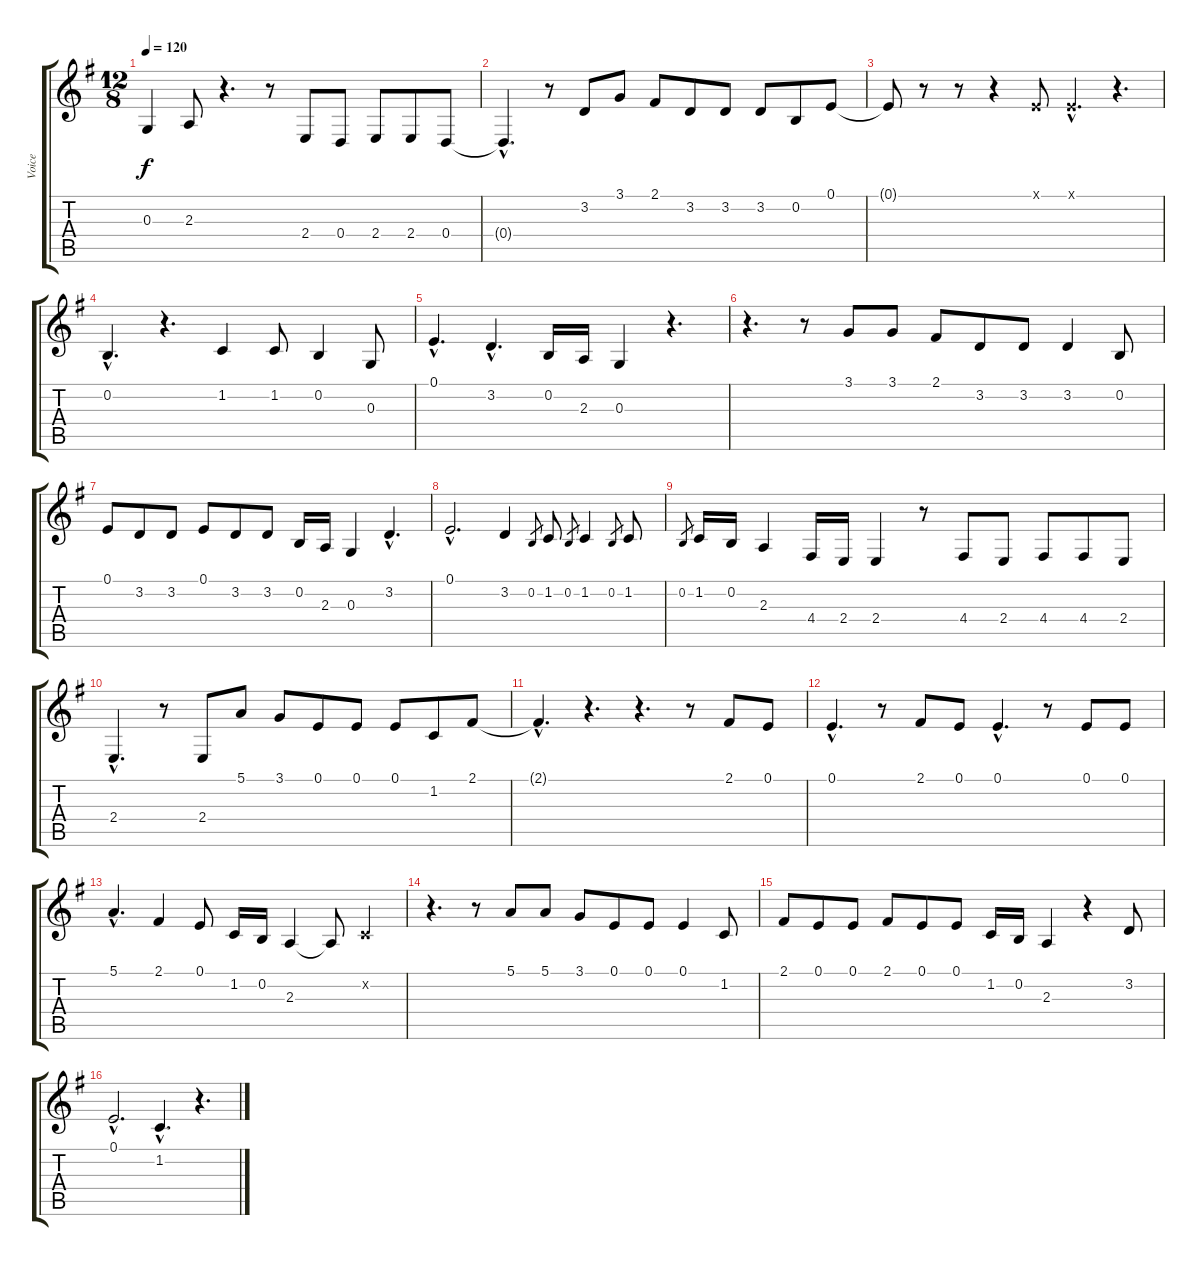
\track ("Voice" "Voice") {instrument tuba}
\staff {score tabs}
\tuning (E4 B3 G3 D3 A2 E2) {hide}
\ts (12 8)
\tempo 120
\clef g2
\ks g
0.3.4{dy f} 2.3.8 r.4{d} r.8 2.4.8 0.4.8 2.4.8 2.4.8 0.4.8 |
0.4{hac t}.4{d} r.8 3.2.8 3.1.8 2.1.8 3.2.8 3.2.8 3.2.8 0.2.8 0.1.8 |
0.1{t}.8 r.8 r.8 r.4 0.1{x}.8 0.1{hac x}.4{d} r.4{d} |
0.2{hac}.4{d} r.4{d} 1.2.4 1.2.8 0.2.4 0.3.8 |
0.1{hac}.4{d} 3.2{hac}.4{d} 0.2.16 2.3.16 0.3.4 r.4{d} |
r.4{d} r.8 3.1.8 3.1.8 2.1.8 3.2.8 3.2.8 3.2.4 0.2.8 |
0.1.8 3.2.8 3.2.8 0.1.8 3.2.8 3.2.8 0.2.16 2.3.16 0.3.4 3.2{hac}.4{d} |
0.1{hac}.2{d} 3.2.4 0.2.8{gr} 1.2.8 0.2.8{gr} 1.2.4 0.2.8{gr} 1.2.8 |
0.2.8{gr} 1.2.16 0.2.16 2.3.4 4.4.16 2.4.16 2.4.4 r.8 4.4.8 2.4.8 4.4.8 4.4.8 2.4.8 |
2.4{hac}.4{d} r.8 2.4.8 5.1.8 3.1.8 0.1.8 0.1.8 0.1.8 1.2.8 2.1.8 |
2.1{hac t}.4{d} r.4{d} r.4{d} r.8 2.1.8 0.1.8 |
0.1{hac}.4{d} r.8 2.1.8 0.1.8 0.1{hac}.4{d} r.8 0.1.8 0.1.8 |
5.1{hac}.4{d} 2.1.4 0.1.8 1.2.16 0.2.16 2.3.4 2.3{t}.8 1.2{x}.4 |
r.4{d} r.8 5.1.8 5.1.8 3.1.8 0.1.8 0.1.8 0.1.4 1.2.8 |
2.1.8 0.1.8 0.1.8 2.1.8 0.1.8 0.1.8 1.2.16 0.2.16 2.3.4 r.4 3.2.8 |
0.1{hac}.2{d} 1.2{hac}.4{d} r.4{d}
